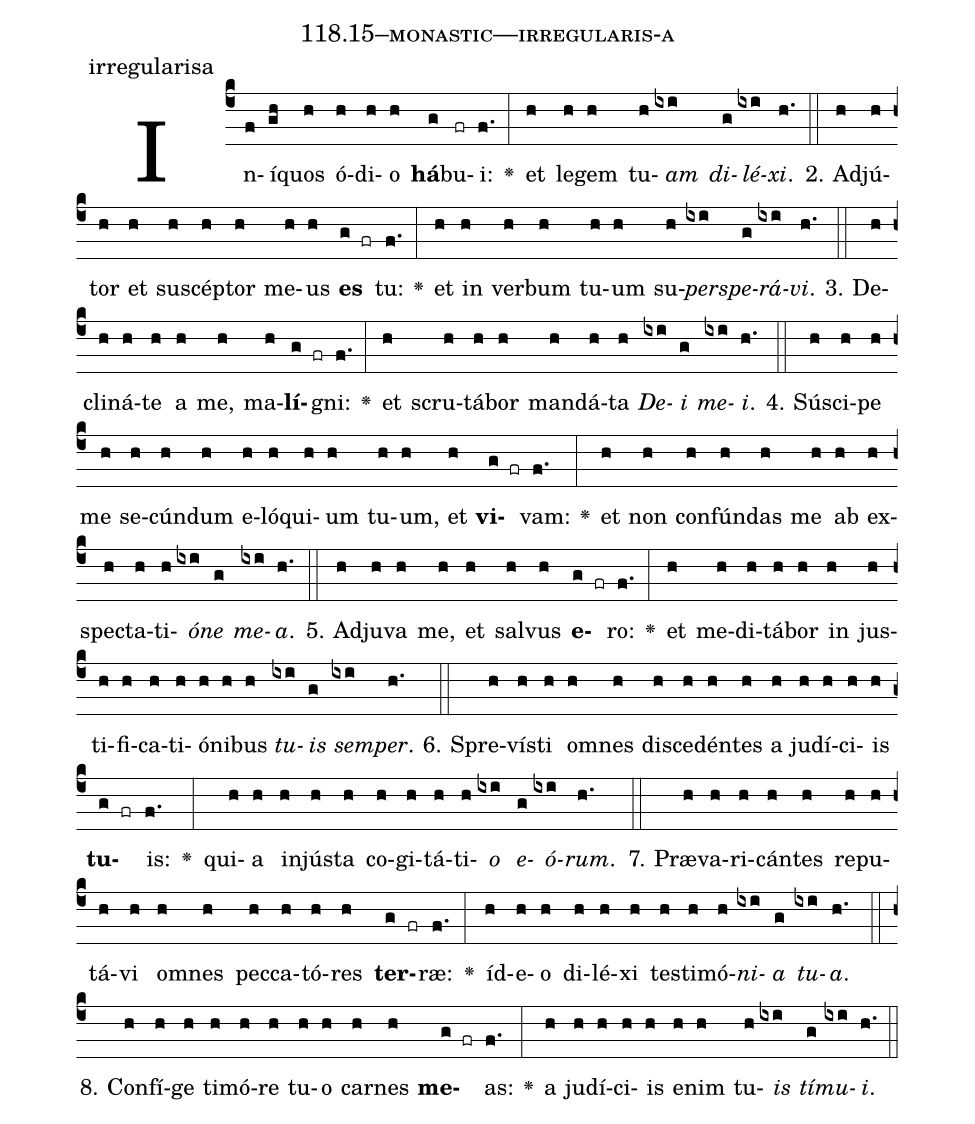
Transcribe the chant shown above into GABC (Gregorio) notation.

name: 118.15--monastic---irregularis-a;
annotation: irregularisa;
%%
(c4)In(f)í(gh)quos(h) ó(h)di(h)o(h) <b>há</b>(g)bu(fr)i:(f.) <v>\greheightstar</v>(:) et(h) le(h)gem(h) tu(h)<i>am</i>(ixi) <i>di</i>(g)<i>lé</i>(ixi)<i>xi</i>.(h.) (::)
2. Ad(h)jú(h)tor(h) et(h) su(h)scép(h)tor(h) me(h)us(h) <b>es</b>(g fr) tu:(f.) <v>\greheightstar</v>(:) et(h) in(h) ver(h)bum(h) tu(h)um(h) su(h)<i>per</i>(ixi)<i>spe</i>(g)<i>rá</i>(ixi)<i>vi</i>.(h.) (::)
3. De(h)cli(h)ná(h)te(h) a(h) me,(h) ma(h)<b>lí</b>(g fr)gni:(f.) <v>\greheightstar</v>(:) et(h) scru(h)tá(h)bor(h) man(h)dá(h)ta(h) <i>De</i>(ixi)<i>i</i>(g) <i>me</i>(ixi)<i>i</i>.(h.) (::)
4. Sú(h)sci(h)pe(h) me(h) se(h)cún(h)dum(h) e(h)ló(h)qui(h)um(h) tu(h)um,(h) et(h) <b>vi</b>(g fr)vam:(f.) <v>\greheightstar</v>(:) et(h) non(h) con(h)fún(h)das(h) me(h) ab(h) ex(h)spec(h)ta(h)ti(h)<i>ó</i>(ixi)<i>ne</i>(g) <i>me</i>(ixi)<i>a</i>.(h.) (::)
5. Ad(h)ju(h)va(h) me,(h) et(h) sal(h)vus(h) <b>e</b>(g fr)ro:(f.) <v>\greheightstar</v>(:) et(h) me(h)di(h)tá(h)bor(h) in(h) jus(h)ti(h)fi(h)ca(h)ti(h)ó(h)ni(h)bus(h) <i>tu</i>(ixi)<i>is</i>(g) <i>sem</i>(ixi)<i>per</i>.(h.) (::)
6. Spre(h)vís(h)ti(h) om(h)nes(h) di(h)sce(h)dén(h)tes(h) a(h) ju(h)dí(h)ci(h)is(h) <b>tu</b>(g fr)is:(f.) <v>\greheightstar</v>(:) qui(h)a(h) in(h)jús(h)ta(h) co(h)gi(h)tá(h)ti(h)<i>o</i>(ixi) <i>e</i>(g)<i>ó</i>(ixi)<i>rum</i>.(h.) (::)
7. Præ(h)va(h)ri(h)cán(h)tes(h) re(h)pu(h)tá(h)vi(h) om(h)nes(h) pec(h)ca(h)tó(h)res(h) <b>ter</b>(g fr)ræ:(f.) <v>\greheightstar</v>(:) íd(h)e(h)o(h) di(h)lé(h)xi(h) tes(h)ti(h)mó(h)<i>ni</i>(ixi)<i>a</i>(g) <i>tu</i>(ixi)<i>a</i>.(h.) (::)
8. Con(h)fí(h)ge(h) ti(h)mó(h)re(h) tu(h)o(h) car(h)nes(h) <b>me</b>(g fr)as:(f.) <v>\greheightstar</v>(:) a(h) ju(h)dí(h)ci(h)is(h) e(h)nim(h) tu(h)<i>is</i>(ixi) <i>tí</i>(g)<i>mu</i>(ixi)<i>i</i>.(h.) (::)
